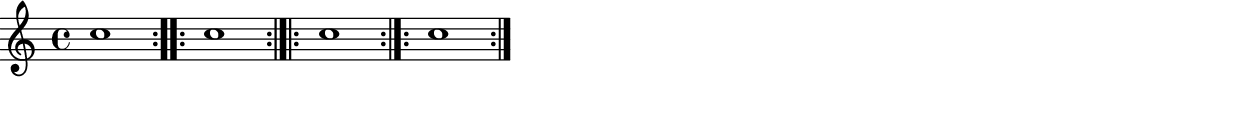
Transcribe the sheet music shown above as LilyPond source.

%% Generated by lilypond-book
%% Options: [exampleindent=10.16\mm,indent=0\mm,line-width=160\mm,paper-height=845.047\pt,paper-width=597.508\pt,papersize='(cons (* 597.508 pt) (* 845.047 pt)),quote]
\include "lilypond-book-preamble.ly"


% ****************************************************************
% Start cut-&-pastable-section
% ****************************************************************

#(ly:set-option 'eps-box-padding 3.000000)



\paper {
  #(set-paper-size '(cons (* 597.508 pt) (* 845.047 pt)))
  indent = 0\mm
  line-width = 160\mm
  % offset the left padding, also add 1mm as lilypond creates cropped
  % images with a little space on the right
  line-width = #(- line-width (* mm  3.000000) (* mm 1))
  line-width = 160\mm - 2.0 * 10.16\mm
  % offset the left padding, also add 1mm as lilypond creates cropped
  % images with a little space on the right
  line-width = #(- line-width (* mm  3.000000) (* mm 1))
}

\layout {
  
}




% ****************************************************************
% ly snippet:
% ****************************************************************
\sourcefilename "snippets/setting-the-double-repeat-default-for-volte.ly"
\sourcefileline 0
%% DO NOT EDIT this file manually; it was automatically
%% generated from the LilyPond Snippet Repository
%% (http://lsr.di.unimi.it).
%%
%% Make any changes in the LSR itself, or in
%% `Documentation/snippets/new/`, then run
%% `scripts/auxiliar/makelsr.pl`.
%%
%% This file is in the public domain.

\version "2.24.0"

\header {
%% Translation of GIT committish: a8a85e19654e46d725563e6deba44083ef137a2c
  texidocja = "
入れ替え部分がある場合の二重繰り返しのスタイルには 3 種類あります。@c
これは @code{doubleRepeatBarType} でセットすることができます。
"
  doctitleja = "入れ替え部分がある場合の二重繰り返しのデフォルトをセットする"

%% Translation of GIT committish: 2f3474d9af596d677ed5b7ce720ae4d0954a6b51
  texidocit = "
Esistono tre diversi stili di doppie ripetizioni per le volte, che si
possono impostare con @code{doubleRepeatBarType}.

"
  doctitleit = "Impostare la doppia ripetizione predefinita per le volte"

%% Translation of GIT committish: 41a008e75e2fe29536406cdf0d71c32a4606f2b8
  texidocfr = "
LilyPond dispose de trois différents styles de barre pour indiquer une
succession de reprises. Vous devez opter pour un style par défaut, à
l'aide de la propriété @code{doubleRepeatBarType}.
"

  doctitlefr = "Succession de reprises et style de barre par défaut"

%% Translation of GIT committish: 40a6ee3c77d89a24d34b13790442cdcc95f59d7a
  texidoces = "
Existen tres estilos distintos de repeticiones dobles para la
primera y segunda vez, que se pueden ajustar utilizando
@code{doubleRepeatBarType}.
"
  doctitlees = "Establecer el tipo de repetición doble predeterminado para la primera y segunda vez"

%% Translation of GIT committish: 8ffecf6be17c6ec2ff87cf31873121a8cce29b09
  texidocca = "
Hi ha tres estils diferents de repeticions dobles per a la primera
i la segona vegada, que es poden ajustar utilitzant
@code{doubleRepeatType}.

"
  doctitleca = "Establiment del tipus de repetició doble predeterminat per a la primera i la segona vegada"

  lsrtags = "repeats"

  texidoc = "
There are three different styles of double repeats for volte, that can
be set using @code{doubleRepeatBarType}.
"

  doctitle = "Setting the double repeat default for volte"
} % begin verbatim


\relative c'' {
  \repeat volta 2 { c1 }
  \set Score.doubleRepeatBarType = ":..:"
  \repeat volta 2 { c1 }
  \set Score.doubleRepeatBarType = ":|.|:"
  \repeat volta 2 { c1 }
  \set Score.doubleRepeatBarType = ":|.:"
  \repeat volta 2 { c1 }
}



% ****************************************************************
% end ly snippet
% ****************************************************************
